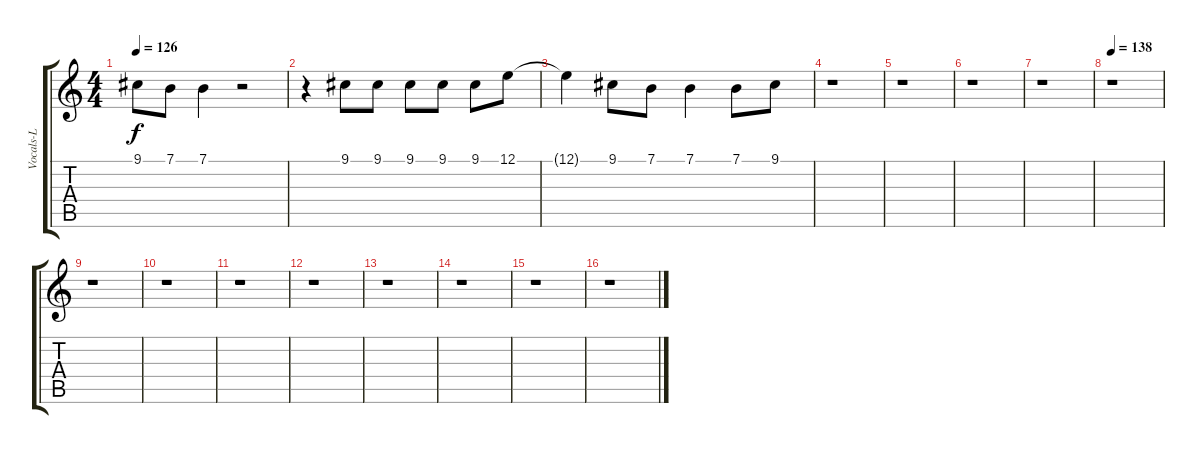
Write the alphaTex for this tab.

\track ("Vocals-L" "Vocals-L") {instrument lead6voice}
\staff {score tabs}
\tuning (E4 B3 G3 D3 A2 E2) {hide}
\ts (4 4)
\tempo 126
\clef g2
\ks c
9.1{t}.8{dy f} 7.1.8 7.1.4 r.2 |
r.4 9.1.8 9.1.8 9.1.8 9.1.8 9.1.8 12.1.8 |
12.1{t}.4 9.1.8 7.1.8 7.1.4 7.1.8 9.1.8 |
r.1 |
r.1 |
r.1 |
r.1 |
\tempo 138
r.1 |
r.1 |
r.1 |
r.1 |
r.1 |
r.1 |
r.1 |
r.1 |
r.1
